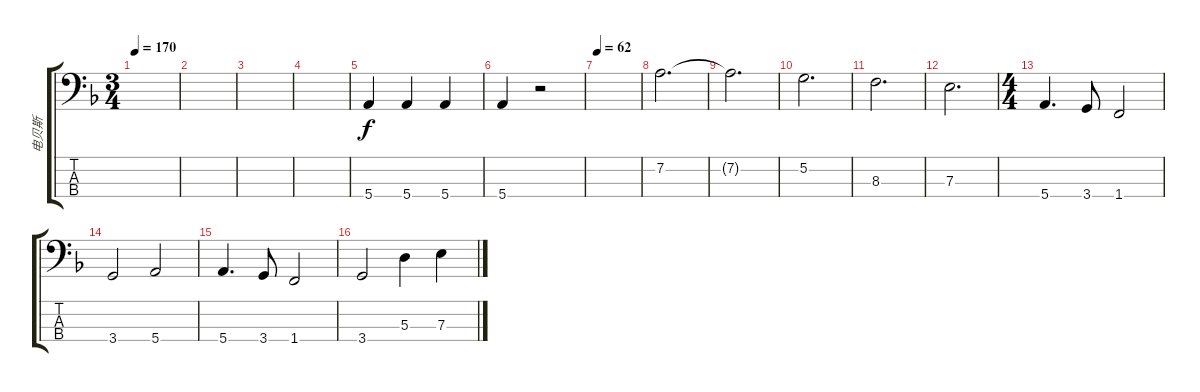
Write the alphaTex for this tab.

\track ("电贝斯" "电贝斯") {instrument electricbassfinger}
\staff {score tabs}
\tuning (G2 D2 A1 E1) {hide}
\ts (3 4)
\tempo 170
\clef f4
\ks f
|
|
|
|
5.4.4 5.4.4 5.4.4 |
5.4.4 r.2 |
\tempo 62
|
7.2.2{d} |
7.2{t}.2{d} |
5.2.2{d} |
8.3.2{d} |
7.3.2{d} |
\ts (4 4)
5.4.4{d} 3.4.8 1.4.2 |
3.4.2 5.4.2 |
5.4.4{d} 3.4.8 1.4.2 |
3.4.2 5.3.4 7.3.4
